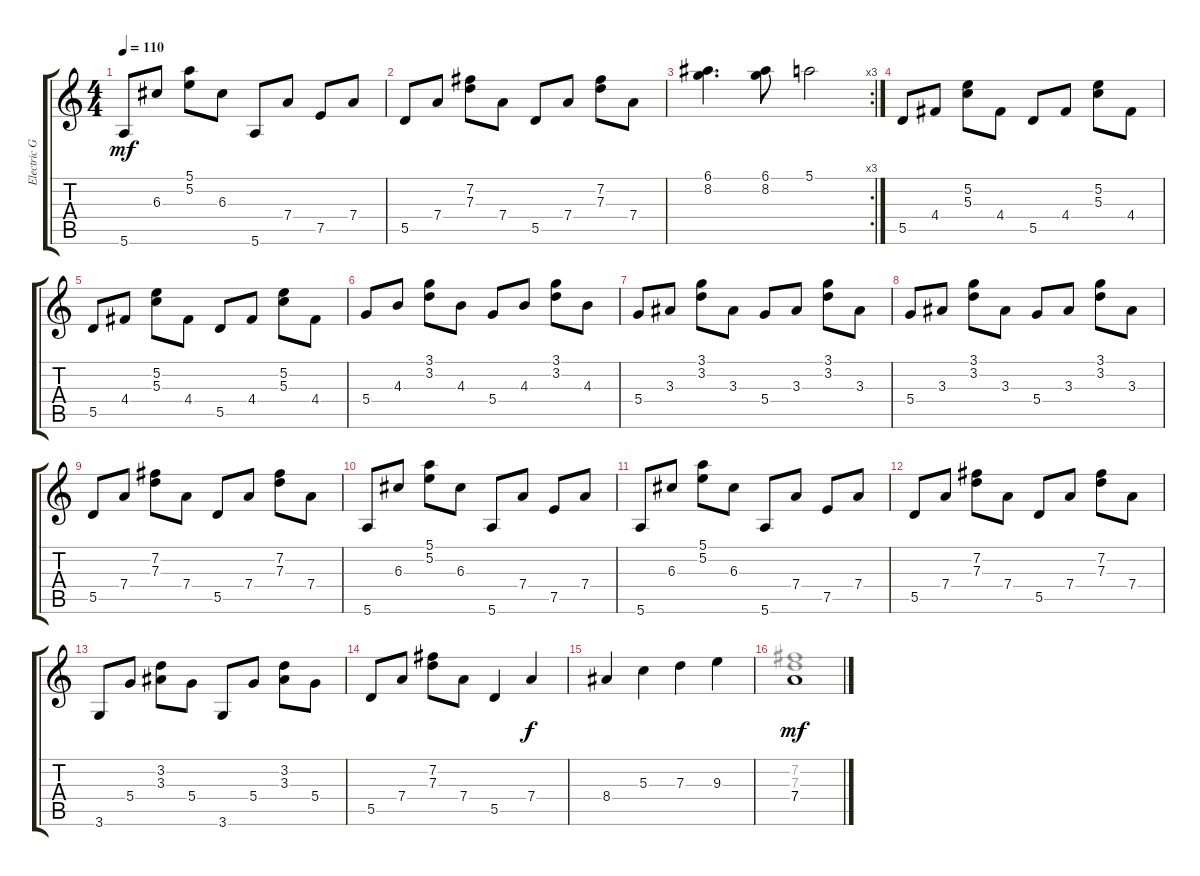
\track ("Electric Guitar" "Electric G") {instrument electricguitarclean}
\staff {score tabs}
\tuning (E4 B3 G3 D3 A2 E2) {hide}
\voice
\ts (4 4)
\tempo 110
\clef g2
\ks c
5.6.8{dy mf} 6.3.8 (5.1 5.2).8 6.3.8 5.6.8 7.4.8 7.5.8 7.4.8 |
5.5.8 7.4.8 (7.2 7.3).8 7.4.8 5.5.8 7.4.8 (7.2 7.3).8 7.4.8 |
\rc 3
(6.1 8.2).4{d} (6.1 8.2).8 5.1.2 |
5.5.8 4.4.8 (5.2 5.3).8 4.4.8 5.5.8 4.4.8 (5.2 5.3).8 4.4.8 |
5.5.8 4.4.8 (5.2 5.3).8 4.4.8 5.5.8 4.4.8 (5.2 5.3).8 4.4.8 |
5.4.8 4.3.8 (3.1 3.2).8 4.3.8 5.4.8 4.3.8 (3.1 3.2).8 4.3.8 |
5.4.8 3.3.8 (3.1 3.2).8 3.3.8 5.4.8 3.3.8 (3.1 3.2).8 3.3.8 |
5.4.8 3.3.8 (3.1 3.2).8 3.3.8 5.4.8 3.3.8 (3.1 3.2).8 3.3.8 |
5.5.8 7.4.8 (7.2 7.3).8 7.4.8 5.5.8 7.4.8 (7.2 7.3).8 7.4.8 |
5.6.8 6.3.8 (5.1 5.2).8 6.3.8 5.6.8 7.4.8 7.5.8 7.4.8 |
5.6.8 6.3.8 (5.1 5.2).8 6.3.8 5.6.8 7.4.8 7.5.8 7.4.8 |
5.5.8 7.4.8 (7.2 7.3).8 7.4.8 5.5.8 7.4.8 (7.2 7.3).8 7.4.8 |
3.6.8 5.4.8 (3.2 3.3).8 5.4.8 3.6.8 5.4.8 (3.2 3.3).8 5.4.8 |
5.5.8 7.4.8 (7.2 7.3).8 7.4.8 5.5.4 7.4.4{dy f} |
8.4.4 5.3.4 7.3.4 9.3.4 |
7.4.1{dy mf}
\voice
\clef g2
\ottava regular
\simile none
\ks c
|
|
|
|
|
|
|
|
|
|
|
|
|
|
|
(7.2 7.3 7.4).1
